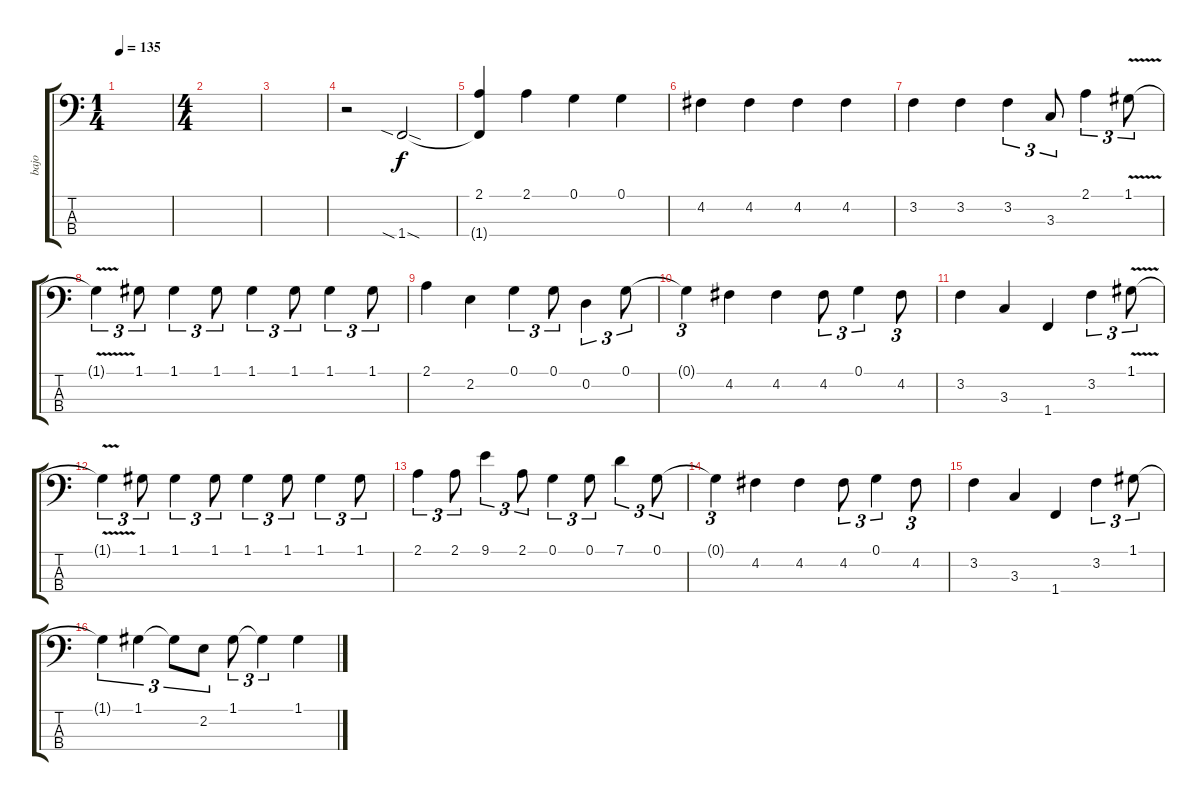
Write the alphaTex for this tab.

\track ("bajo" "bajo") {instrument electricbassfinger}
\staff {score tabs}
\tuning (G2 D2 A1 E1) {hide}
\ts (1 4)
\tempo 135
\clef f4
\ks c
|
\ts (4 4)
|
|
r.2 1.4{sia sod}.2 |
(2.1 1.4{t}).4 2.1.4 0.1.4 0.1.4 |
4.2.4 4.2.4 4.2.4 4.2.4 |
3.2.4 3.2.4 3.2.4{tu (3 2)} 3.3.8{tu (3 2)} 2.1.4{tu (3 2)} 1.1{v}.8{tu (3 2)} |
1.1{t}.4{tu (3 2)} 1.1.8{tu (3 2)} 1.1.4{tu (3 2)} 1.1.8{tu (3 2)} 1.1.4{tu (3 2)} 1.1.8{tu (3 2)} 1.1.4{tu (3 2)} 1.1.8{tu (3 2)} |
2.1.4 2.2.4 0.1.4{tu (3 2)} 0.1.8{tu (3 2)} 0.2.4{tu (3 2)} 0.1.8{tu (3 2)} |
0.1{t}.4{tu (3 2)} 4.2.4 4.2.4 4.2.8{tu (3 2)} 0.1.4{tu (3 2)} 4.2.8{tu (3 2)} |
3.2.4 3.3.4 1.4.4 3.2.4{tu (3 2)} 1.1{v}.8{tu (3 2)} |
1.1{t}.4{tu (3 2)} 1.1.8{tu (3 2)} 1.1.4{tu (3 2)} 1.1.8{tu (3 2)} 1.1.4{tu (3 2)} 1.1.8{tu (3 2)} 1.1.4{tu (3 2)} 1.1.8{tu (3 2)} |
2.1.4{tu (3 2)} 2.1.8{tu (3 2)} 9.1.4{tu (3 2)} 2.1.8{tu (3 2)} 0.1.4{tu (3 2)} 0.1.8{tu (3 2)} 7.1.4{tu (3 2)} 0.1.8{tu (3 2)} |
0.1{t}.4{tu (3 2)} 4.2.4 4.2.4 4.2.8{tu (3 2)} 0.1.4{tu (3 2)} 4.2.8{tu (3 2)} |
3.2.4 3.3.4 1.4.4 3.2.4{tu (3 2)} 1.1.8{tu (3 2)} |
1.1{t}.4{tu (3 2)} 1.1.4{tu (3 2)} 1.1{t}.8{tu (3 2)} 2.2.8{tu (3 2)} 1.1.8{tu (3 2)} 1.1{t}.4{tu (3 2)} 1.1.4
